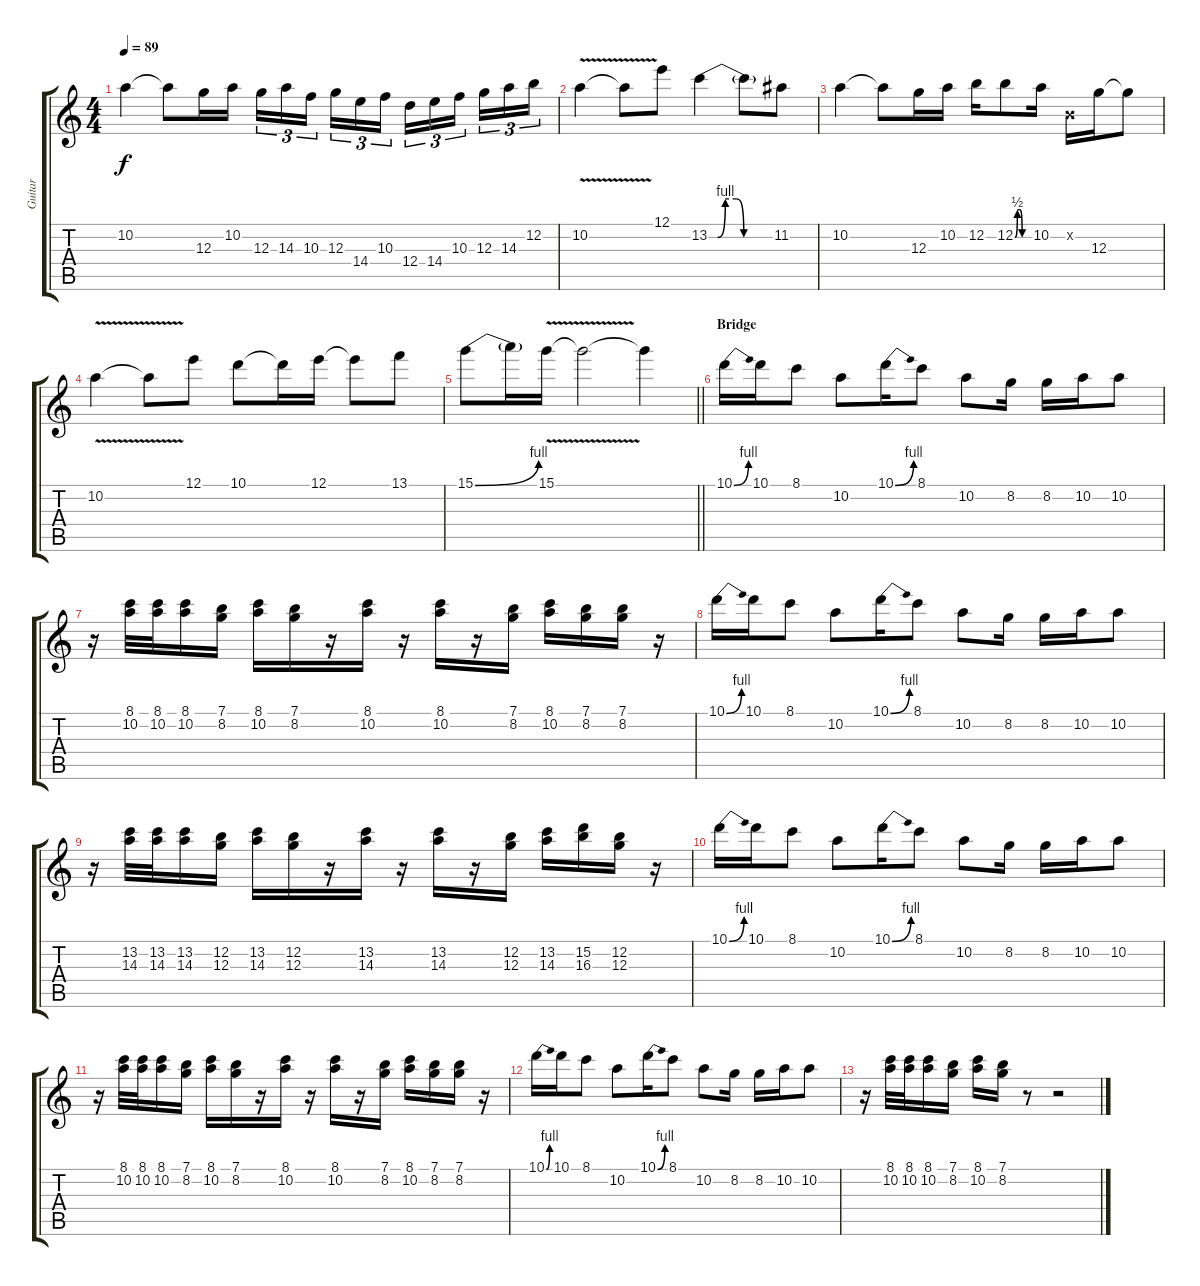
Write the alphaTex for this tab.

\track ("Guitar" "Guitar") {instrument distortionguitar}
\staff {score tabs}
\tuning (E4 B3 G3 D3 A2 E2) {hide}
\ts (4 4)
\tempo 89
\clef g2
\ks c
10.2.4{dy f} 10.2{t}.8 12.3.16 10.2.16 12.3.16{tu (3 2)} 14.3.16{tu (3 2)} 10.3.16{tu (3 2) beam splitsecondary} 12.3.16{tu (3 2)} 14.4.16{tu (3 2)} 10.3.16{tu (3 2)} 12.4.16{tu (3 2)} 14.4.16{tu (3 2)} 10.3.16{tu (3 2) beam splitsecondary} 12.3.16{tu (3 2)} 14.3.16{tu (3 2)} 12.2.16{tu (3 2)} |
10.2{v}.4 10.2{t}.8 12.1.8 13.2{be (custom 0 0 8 0 15 4 25 4 32 0 60 0)}.4 13.2{t}.8 11.2.8 |
10.2.4 10.2{t}.8 12.3.16 10.2.16 12.2.16 12.2{be (custom 0 0 10 2 20 2 30 0 60 0)}.8 10.2.16 0.2{x}.16 12.3.16 12.3{t}.8 |
10.2{v}.4 10.2{t}.8 12.1.8 10.1.8 10.1{t}.16 12.1.16 12.1{t}.8 13.1.8 |
\barLineRight lightlight
15.1{be (bend 0 0 60 4)}.8 15.1{t}.16 15.1{v}.16 15.1{t}.2 15.1{t}.4 |
\section ("" "Bridge")
10.1{be (bend 0 0 60 4)}.16 10.1.16 8.1.8 10.2.8 10.1{be (bend 0 0 60 4)}.16 8.1.8 10.2.8 8.2.16 8.2.16 10.2.16 10.2.8 |
r.16 (8.1 10.2).32 (8.1 10.2).32 (8.1 10.2).16 (7.1 8.2).16 (8.1 10.2).16 (7.1 8.2).16 r.16 (8.1 10.2).16 r.16 (8.1 10.2).16 r.16 (7.1 8.2).16 (8.1 10.2).16 (7.1 8.2).16 (7.1 8.2).16 r.16 |
10.1{be (bend 0 0 60 4)}.16 10.1.16 8.1.8 10.2.8 10.1{be (bend 0 0 60 4)}.16 8.1.8 10.2.8 8.2.16 8.2.16 10.2.16 10.2.8 |
r.16 (13.2 14.3).32 (13.2 14.3).32 (13.2 14.3).16 (12.2 12.3).16 (13.2 14.3).16 (12.2 12.3).16 r.16 (13.2 14.3).16 r.16 (13.2 14.3).16 r.16 (12.2 12.3).16 (13.2 14.3).16 (15.2 16.3).16 (12.2 12.3).16 r.16 |
10.1{be (bend 0 0 60 4)}.16 10.1.16 8.1.8 10.2.8 10.1{be (bend 0 0 60 4)}.16 8.1.8 10.2.8 8.2.16 8.2.16 10.2.16 10.2.8 |
r.16 (8.1 10.2).32 (8.1 10.2).32 (8.1 10.2).16 (7.1 8.2).16 (8.1 10.2).16 (7.1 8.2).16 r.16 (8.1 10.2).16 r.16 (8.1 10.2).16 r.16 (7.1 8.2).16 (8.1 10.2).16 (7.1 8.2).16 (7.1 8.2).16 r.16 |
10.1{be (bend 0 0 60 4)}.16 10.1.16 8.1.8 10.2.8 10.1{be (bend 0 0 60 4)}.16 8.1.8 10.2.8 8.2.16 8.2.16 10.2.16 10.2.8 |
r.16 (8.1 10.2).32 (8.1 10.2).32 (8.1 10.2).16 (7.1 8.2).16 (8.1 10.2).16 (7.1 8.2).16 r.8 r.2
